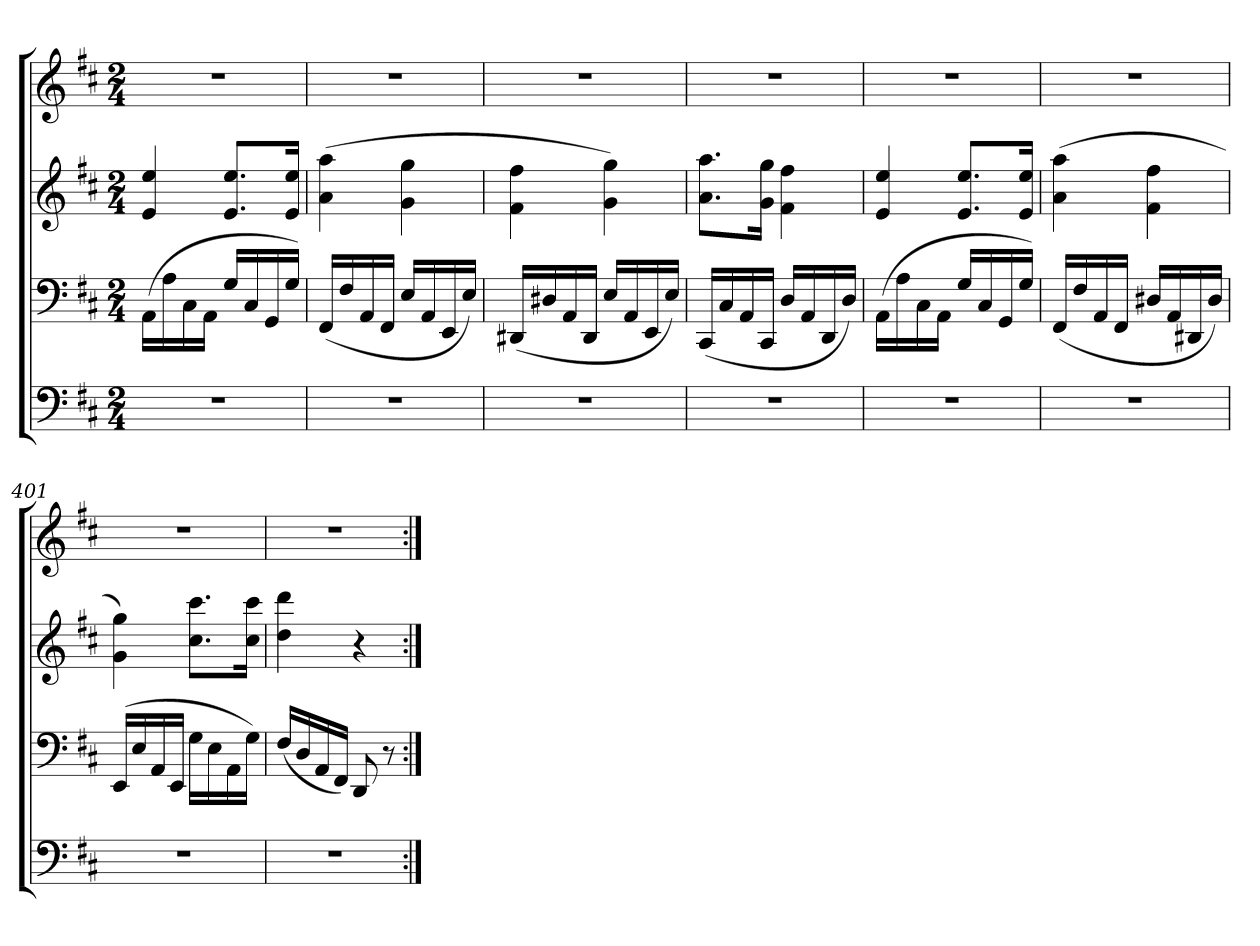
**kern	**kern	**kern	**kern
*part4	*part3	*part2	*part1
*staff4	*staff3	*staff2	*staff1
*clefF4	*clefF4	*clefG2	*clefG2
*k[f#c#]	*k[f#c#]	*k[f#c#]	*k[f#c#]
*D:	*D:	*D:	*D:
*M2/4	*M2/4	*M2/4	*M2/4
=	=	=	=
2r	(16AALL	4e 4ee	2r
.	16A	.	.
.	16C#	.	.
.	16AAJJ	.	.
.	16GLL	8.e 8.eeL	.
.	16C#	.	.
.	16GG	.	.
.	16GJJ)	16e 16eeJk	.
=396	=396	=396	=396
2r	(16FF#LL	(4a 4aa	2r
.	16F#	.	.
.	16AA	.	.
.	16FF#JJ	.	.
.	16ELL	4g 4gg	.
.	16AA	.	.
.	16EE	.	.
.	16EJJ)	.	.
=397	=397	=397	=397
2r	(16DD#XLL	4f# 4ff#	2r
.	16D#X	.	.
.	16AA	.	.
.	16DD#JJ	.	.
.	16ELL	4g 4gg)	.
.	16AA	.	.
.	16EE	.	.
.	16EJJ)	.	.
=398	=398	=398	=398
2r	(16CC#LL	8.a 8.aaL	2r
.	16C#	.	.
.	16AA	.	.
.	16CC#JJ	16g 16ggJk	.
.	16DLL	4f# 4ff#	.
.	16AA	.	.
.	16DD	.	.
.	16DJJ)	.	.
=399	=399	=399	=399
2r	(16AALL	4e 4ee	2r
.	16A	.	.
.	16C#	.	.
.	16AAJJ	.	.
.	16GLL	8.e 8.eeL	.
.	16C#	.	.
.	16GG	.	.
.	16GJJ)	16e 16eeJk	.
=400	=400	=400	=400
2r	(16FF#LL	(4a 4aa	2r
.	16F#	.	.
.	16AA	.	.
.	16FF#JJ	.	.
.	16D#XLL	4f# 4ff#	.
.	16AA	.	.
.	16DD#X	.	.
.	16D#JJ)	.	.
=401	=401	=401	=401
2r	(16EELL	4g 4gg)	2r
.	16E	.	.
.	16AA	.	.
.	16EEJJ	.	.
.	16GLL	8.cc# 8.ccc#L	.
.	16E	.	.
.	16AA	.	.
.	16GJJ)	16cc# 16ccc#Jk	.
=402	=402	=402	=402
2r	(16F#LL	4dd 4ddd	2r
.	16D	.	.
.	16AA	.	.
.	16FF#JJ)	.	.
.	8DD	4r	.
.	8r	.	.
=:|!	=:|!	=:|!	=:|!
*-	*-	*-	*-
